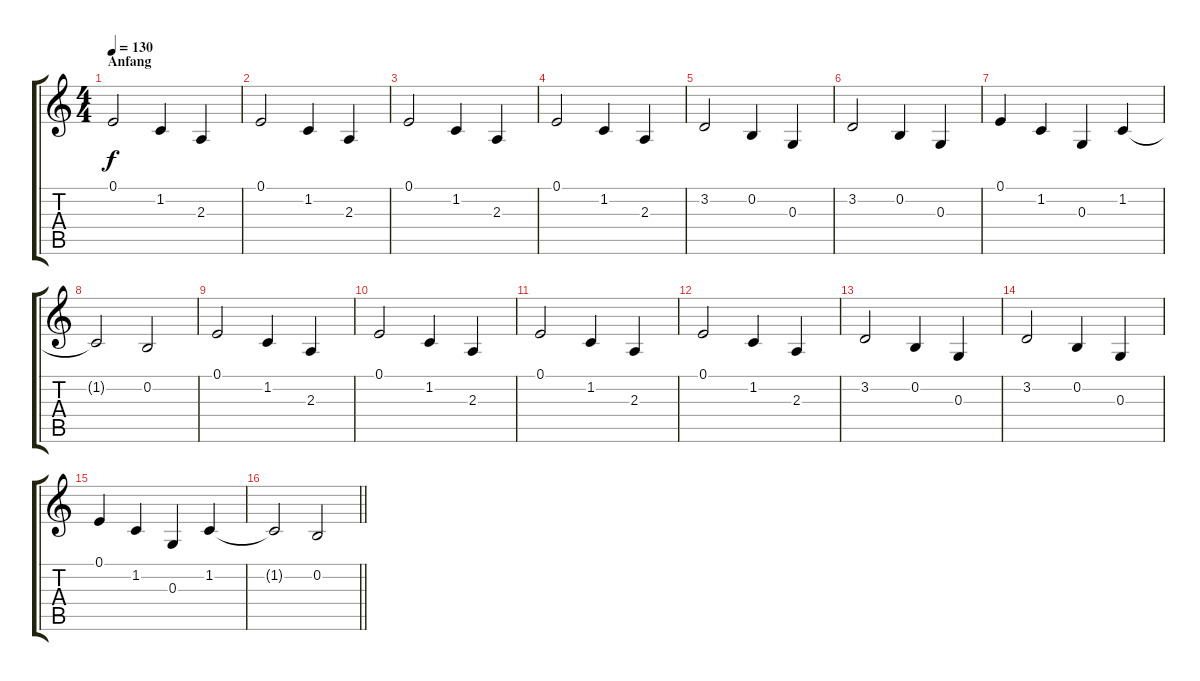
\track "" {instrument acousticgrandpiano}
\staff {score tabs}
\tuning (E4 B3 G3 D3 A2 E2) {hide}
\ts (4 4)
\section ("" "Anfang")
\tempo 130
\clef g2
\ks c
0.1.2{dy f instrument acousticgrandpiano} 1.2.4 2.3.4 |
0.1.2 1.2.4 2.3.4 |
0.1.2 1.2.4 2.3.4 |
0.1.2 1.2.4 2.3.4 |
3.2.2 0.2.4 0.3.4 |
3.2.2 0.2.4 0.3.4 |
0.1.4 1.2.4 0.3.4 1.2.4 |
1.2{t}.2 0.2.2 |
0.1.2 1.2.4 2.3.4 |
0.1.2 1.2.4 2.3.4 |
0.1.2 1.2.4 2.3.4 |
0.1.2 1.2.4 2.3.4 |
3.2.2 0.2.4 0.3.4 |
3.2.2 0.2.4 0.3.4 |
0.1.4 1.2.4 0.3.4 1.2.4 |
\barLineRight lightlight
1.2{t}.2 0.2.2
